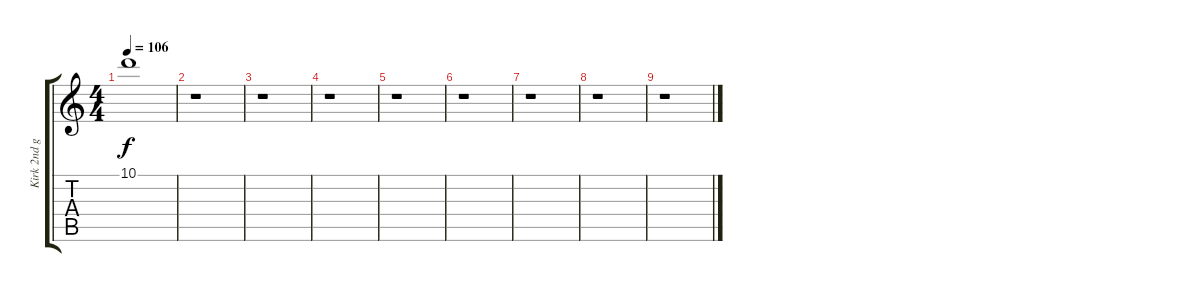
\track ("Kirk 2nd guitar" "Kirk 2nd g") {instrument distortionguitar}
\staff {score tabs}
\tuning (E4 B3 G3 D3 A2 E2) {hide}
\ts (4 4)
\tempo 106
\clef g2
\ks c
10.1{t}.1{dy f} |
r.1 |
r.1 |
r.1 |
r.1 |
r.1 |
r.1 |
r.1 |
r.1
